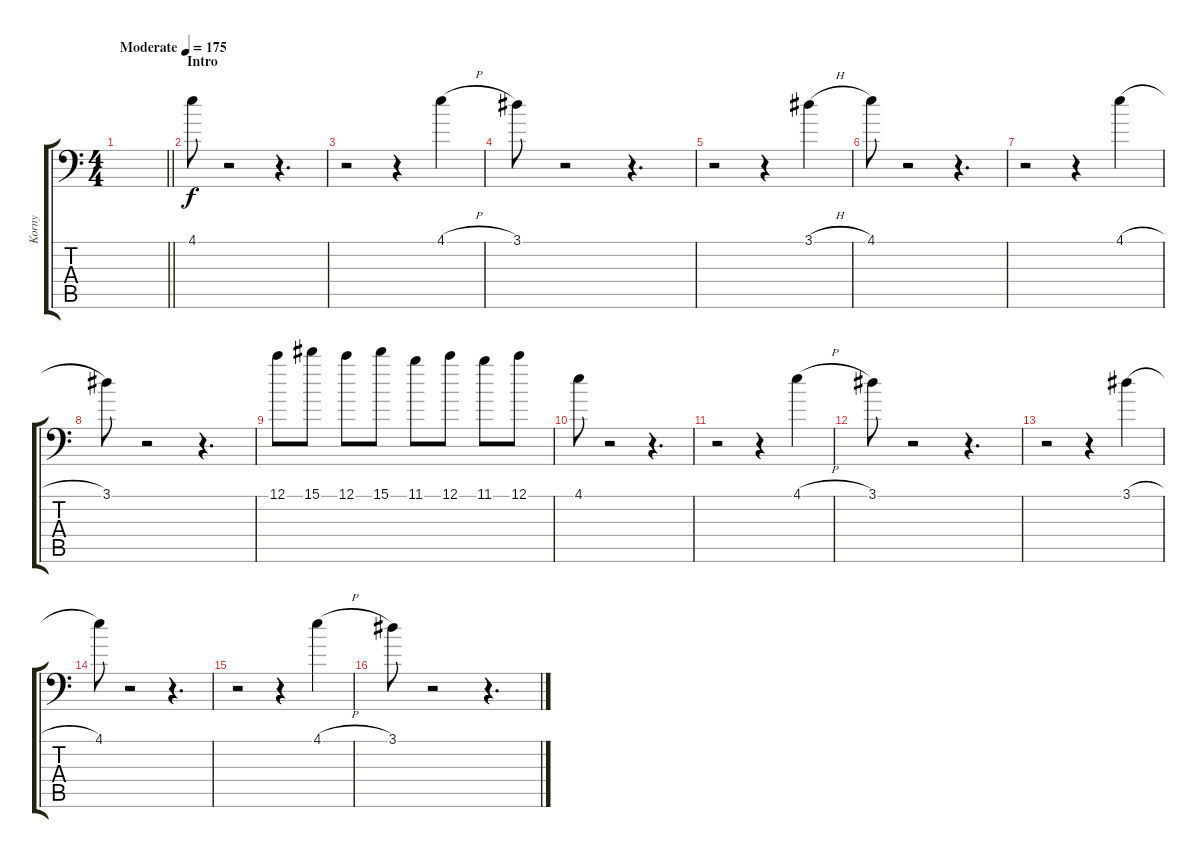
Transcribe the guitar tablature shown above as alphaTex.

\track ("Korny" "Korny") {instrument overdrivenguitar}
\staff {score tabs}
\tuning (C4 G3 Eb3 Bb2 F2 Bb1) {hide}
\ts (4 4)
\tempo (175 "Moderate")
\clef f4
\barLineRight lightlight
\ks c
|
\section ("" "Intro")
4.1.8{instrument acousticguitarsteel} r.2 r.4{d} |
r.2 r.4 4.1{h}.4 |
3.1.8 r.2 r.4{d} |
r.2 r.4 3.1{h}.4 |
4.1.8 r.2 r.4{d} |
r.2 r.4 4.1{h}.4 |
3.1.8 r.2 r.4{d} |
12.1.8{volume 12} 15.1.8 12.1.8 15.1.8 11.1.8 12.1.8 11.1.8 12.1.8 |
4.1.8 r.2 r.4{d} |
r.2 r.4 4.1{h}.4{volume 8} |
3.1.8 r.2 r.4{d} |
r.2 r.4 3.1{h}.4 |
4.1.8 r.2 r.4{d} |
r.2 r.4 4.1{h}.4 |
3.1.8 r.2 r.4{d}
